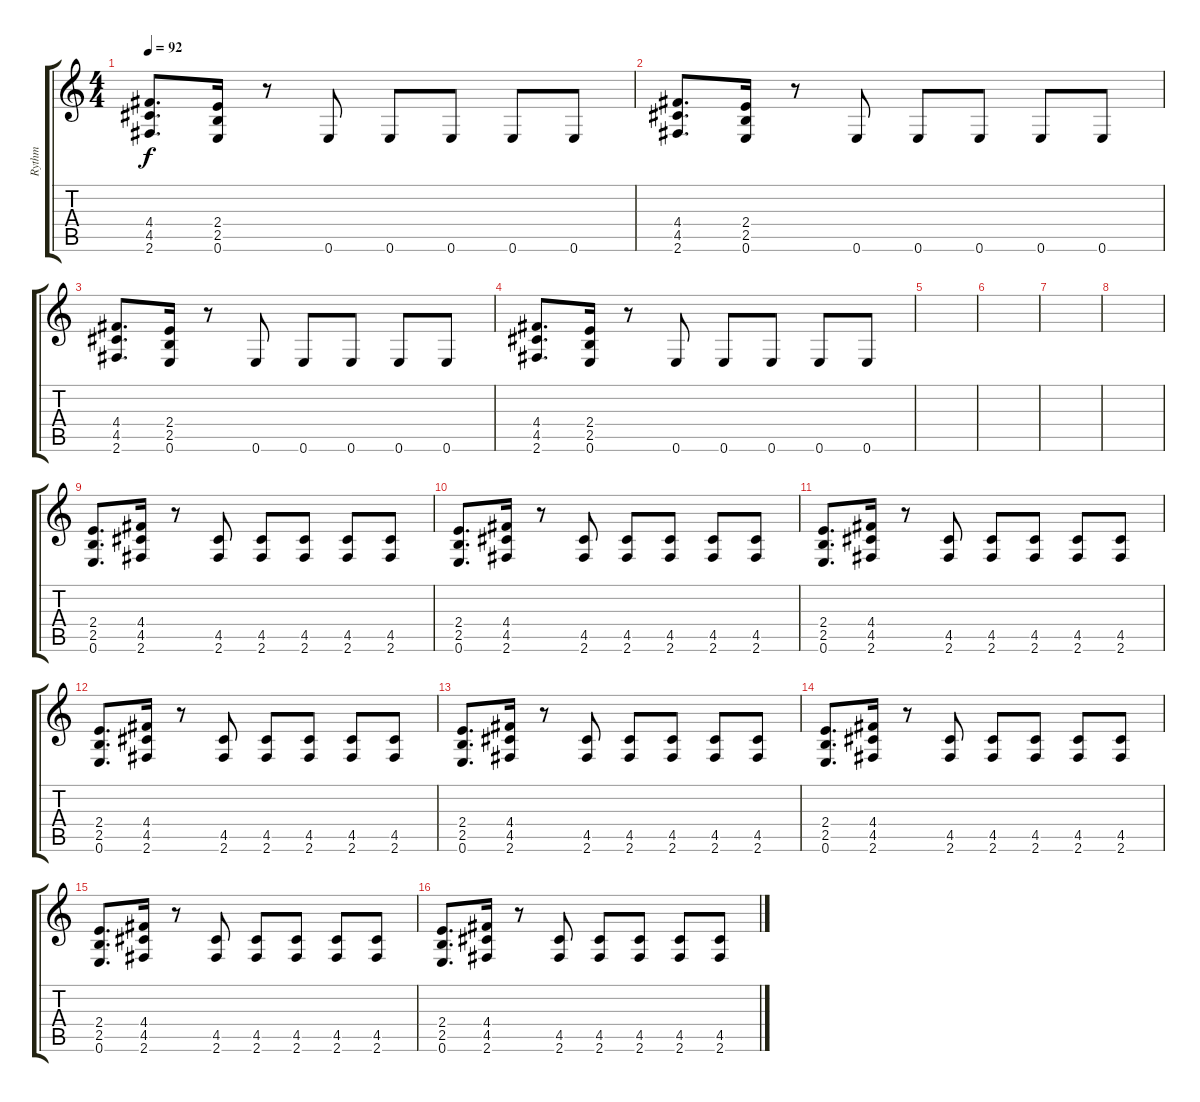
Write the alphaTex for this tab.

\track ("Rythm" "Rythm") {instrument distortionguitar}
\staff {score tabs}
\tuning (E4 B3 G3 D3 A2 E2) {hide}
\ts (4 4)
\tempo 92
\clef g2
\ks c
(4.4 4.5 2.6).8{d dy f} (2.4 2.5 0.6).16 r.8 0.6.8 0.6.8 0.6.8 0.6.8 0.6.8 |
(4.4 4.5 2.6).8{d} (2.4 2.5 0.6).16 r.8 0.6.8 0.6.8 0.6.8 0.6.8 0.6.8 |
(4.4 4.5 2.6).8{d} (2.4 2.5 0.6).16 r.8 0.6.8 0.6.8 0.6.8 0.6.8 0.6.8 |
(4.4 4.5 2.6).8{d} (2.4 2.5 0.6).16 r.8 0.6.8 0.6.8 0.6.8 0.6.8 0.6.8 |
|
|
|
|
(2.4 2.5 0.6).8{d} (4.4 4.5 2.6).16 r.8 (4.5 2.6).8 (4.5 2.6).8 (4.5 2.6).8 (4.5 2.6).8 (4.5 2.6).8 |
(2.4 2.5 0.6).8{d} (4.4 4.5 2.6).16 r.8 (4.5 2.6).8 (4.5 2.6).8 (4.5 2.6).8 (4.5 2.6).8 (4.5 2.6).8 |
(2.4 2.5 0.6).8{d} (4.4 4.5 2.6).16 r.8 (4.5 2.6).8 (4.5 2.6).8 (4.5 2.6).8 (4.5 2.6).8 (4.5 2.6).8 |
(2.4 2.5 0.6).8{d} (4.4 4.5 2.6).16 r.8 (4.5 2.6).8 (4.5 2.6).8 (4.5 2.6).8 (4.5 2.6).8 (4.5 2.6).8 |
(2.4 2.5 0.6).8{d} (4.4 4.5 2.6).16 r.8 (4.5 2.6).8 (4.5 2.6).8 (4.5 2.6).8 (4.5 2.6).8 (4.5 2.6).8 |
(2.4 2.5 0.6).8{d} (4.4 4.5 2.6).16 r.8 (4.5 2.6).8 (4.5 2.6).8 (4.5 2.6).8 (4.5 2.6).8 (4.5 2.6).8 |
(2.4 2.5 0.6).8{d} (4.4 4.5 2.6).16 r.8 (4.5 2.6).8 (4.5 2.6).8 (4.5 2.6).8 (4.5 2.6).8 (4.5 2.6).8 |
(2.4 2.5 0.6).8{d} (4.4 4.5 2.6).16 r.8 (4.5 2.6).8 (4.5 2.6).8 (4.5 2.6).8 (4.5 2.6).8 (4.5 2.6).8
